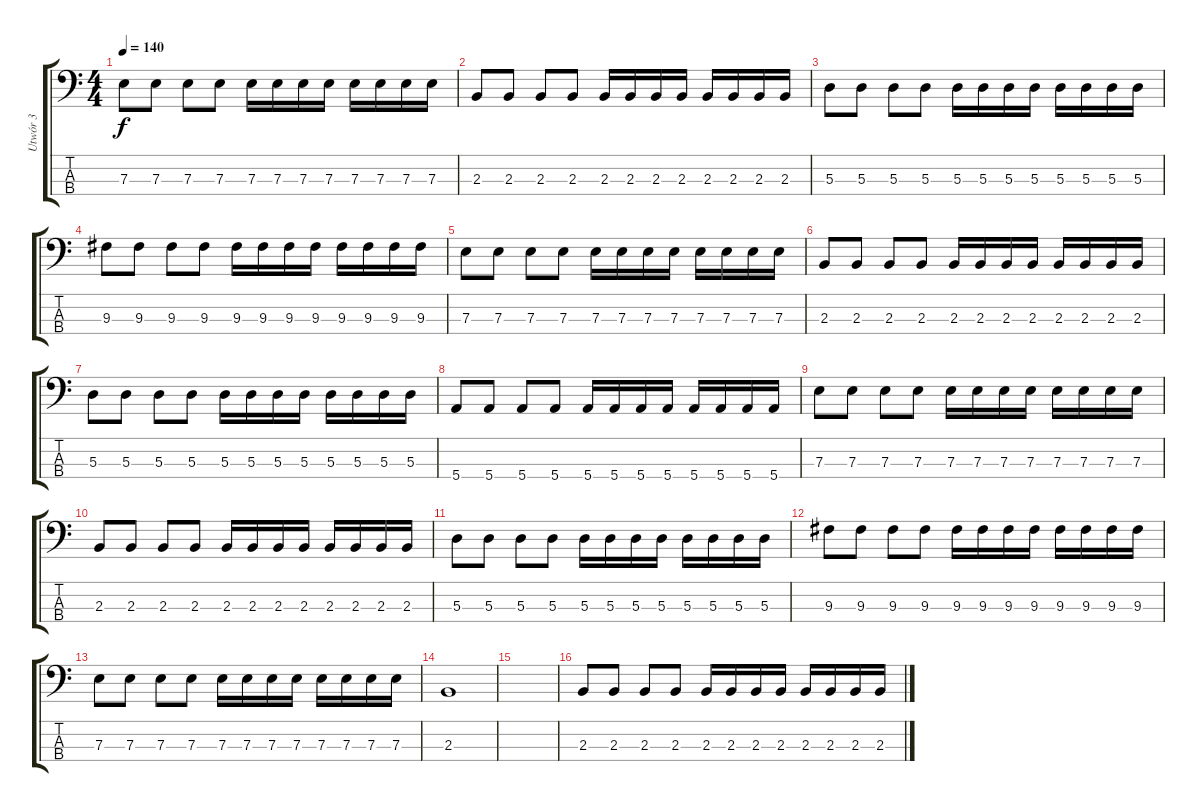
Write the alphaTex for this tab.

\track ("Utwór 3" "Utwór 3") {instrument electricbasspick}
\staff {score tabs}
\tuning (G2 D2 A1 E1) {hide}
\ts (4 4)
\tempo 140
\clef f4
\ks c
7.3.8{dy f} 7.3.8 7.3.8 7.3.8 7.3.16 7.3.16 7.3.16 7.3.16 7.3.16 7.3.16 7.3.16 7.3.16 |
2.3.8 2.3.8 2.3.8 2.3.8 2.3.16 2.3.16 2.3.16 2.3.16 2.3.16 2.3.16 2.3.16 2.3.16 |
5.3.8 5.3.8 5.3.8 5.3.8 5.3.16 5.3.16 5.3.16 5.3.16 5.3.16 5.3.16 5.3.16 5.3.16 |
9.3.8 9.3.8 9.3.8 9.3.8 9.3.16 9.3.16 9.3.16 9.3.16 9.3.16 9.3.16 9.3.16 9.3.16 |
7.3.8 7.3.8 7.3.8 7.3.8 7.3.16 7.3.16 7.3.16 7.3.16 7.3.16 7.3.16 7.3.16 7.3.16 |
2.3.8 2.3.8 2.3.8 2.3.8 2.3.16 2.3.16 2.3.16 2.3.16 2.3.16 2.3.16 2.3.16 2.3.16 |
5.3.8 5.3.8 5.3.8 5.3.8 5.3.16 5.3.16 5.3.16 5.3.16 5.3.16 5.3.16 5.3.16 5.3.16 |
5.4.8 5.4.8 5.4.8 5.4.8 5.4.16 5.4.16 5.4.16 5.4.16 5.4.16 5.4.16 5.4.16 5.4.16 |
7.3.8 7.3.8 7.3.8 7.3.8 7.3.16 7.3.16 7.3.16 7.3.16 7.3.16 7.3.16 7.3.16 7.3.16 |
2.3.8 2.3.8 2.3.8 2.3.8 2.3.16 2.3.16 2.3.16 2.3.16 2.3.16 2.3.16 2.3.16 2.3.16 |
5.3.8 5.3.8 5.3.8 5.3.8 5.3.16 5.3.16 5.3.16 5.3.16 5.3.16 5.3.16 5.3.16 5.3.16 |
9.3.8 9.3.8 9.3.8 9.3.8 9.3.16 9.3.16 9.3.16 9.3.16 9.3.16 9.3.16 9.3.16 9.3.16 |
7.3.8 7.3.8 7.3.8 7.3.8 7.3.16 7.3.16 7.3.16 7.3.16 7.3.16 7.3.16 7.3.16 7.3.16 |
2.3.1 |
|
2.3.8 2.3.8 2.3.8 2.3.8 2.3.16 2.3.16 2.3.16 2.3.16 2.3.16 2.3.16 2.3.16 2.3.16
